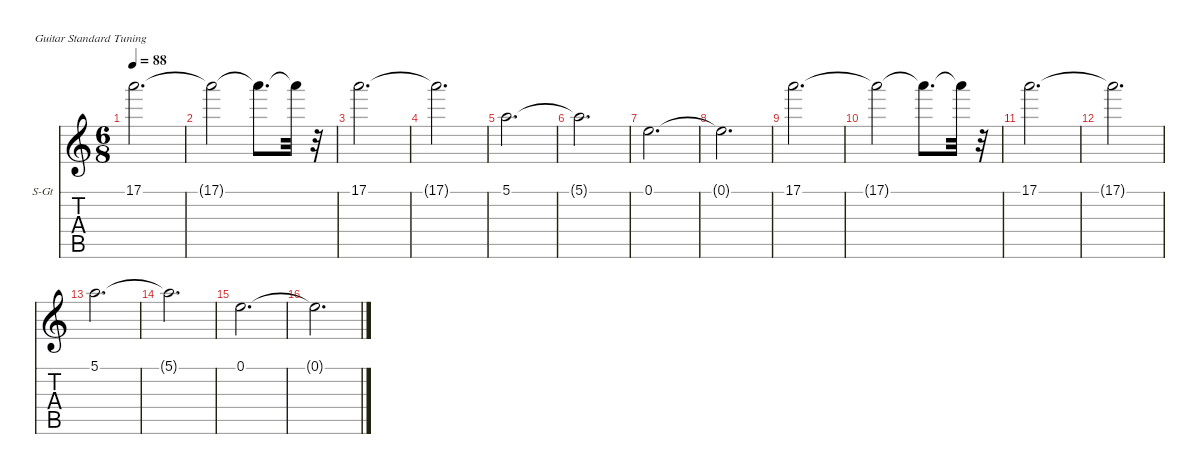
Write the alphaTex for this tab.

\hideDynamics
\bracketExtendMode nobrackets
\firstSystemTrackNameOrientation horizontal
\otherSystemsTrackNameOrientation horizontal
\track ("StringPad           " "S-Gt") {instrument stringensemble1}
\staff {score tabs}
\tuning (E4 B3 G3 D3 A2 E2)
\displaytranspose 12
\ts (6 8)
\tempo 88
\clef g2
\ks c
17.1.2{d dy mf} |
17.1{t}.2{dy f} 17.1{t}.8{d} 17.1{t}.32 r.32 |
17.1.2{d dy mp} |
17.1{t}.2{d dy f} |
5.1.2{d dy mf} |
5.1{t}.2{d dy f} |
0.1.2{d dy mp} |
0.1{t}.2{d dy f} |
17.1.2{d dy mf} |
17.1{t}.2{dy f} 17.1{t}.8{d} 17.1{t}.32 r.32 |
17.1.2{d dy mp} |
17.1{t}.2{d dy f} |
5.1.2{d dy mf} |
5.1{t}.2{d dy f} |
0.1.2{d dy mp} |
0.1{t}.2{d dy f}
